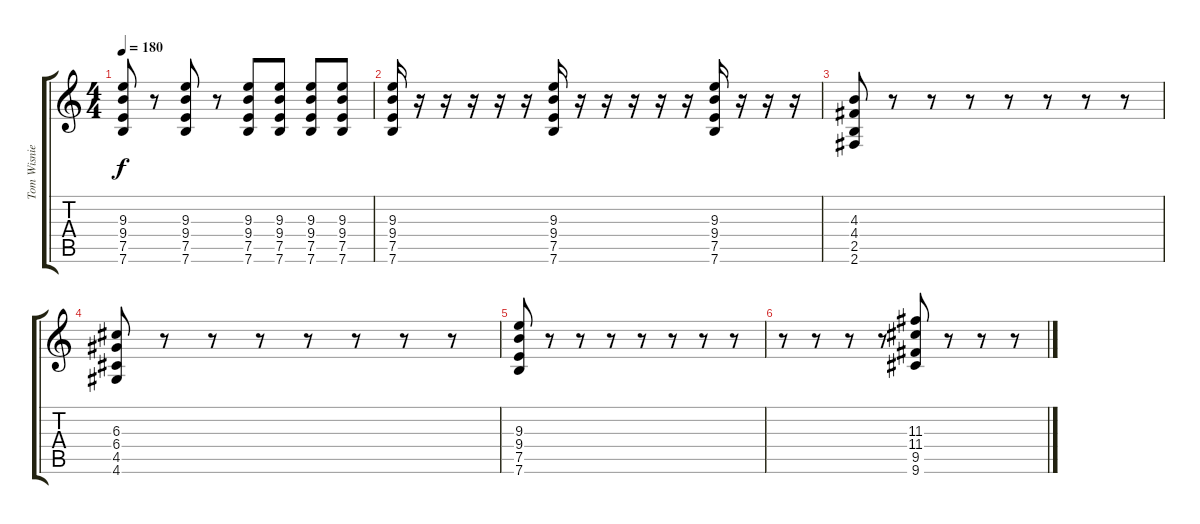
\track ("Tom Wisniewski [Rythm Guitar]" "Tom Wisnie") {instrument distortionguitar}
\staff {score tabs}
\tuning (E4 B3 G3 D3 A2 E2) {hide}
\ts (4 4)
\tempo 180
\clef g2
\ks c
(9.3 9.4 7.5 7.6).8{dy f} r.8 (9.3 9.4 7.5 7.6).8 r.8 (9.3 9.4 7.5 7.6).8 (9.3 9.4 7.5 7.6).8 (9.3 9.4 7.5 7.6).8 (9.3 9.4 7.5 7.6).8 |
(9.3 9.4 7.5 7.6).16 r.16 r.16 r.16 r.16 r.16 (9.3 9.4 7.5 7.6).16 r.16 r.16 r.16 r.16 r.16 (9.3 9.4 7.5 7.6).16 r.16 r.16 r.16 |
(4.3 4.4 2.5 2.6).8{volume 10} r.8 r.8 r.8 r.8 r.8 r.8 r.8 |
(6.3 6.4 4.5 4.6).8 r.8 r.8 r.8 r.8 r.8 r.8 r.8 |
(9.3 9.4 7.5 7.6).8 r.8 r.8 r.8 r.8 r.8 r.8 r.8 |
r.8 r.8 r.8 r.8 (11.3 11.4 9.5 9.6).8 r.8 r.8 r.8
